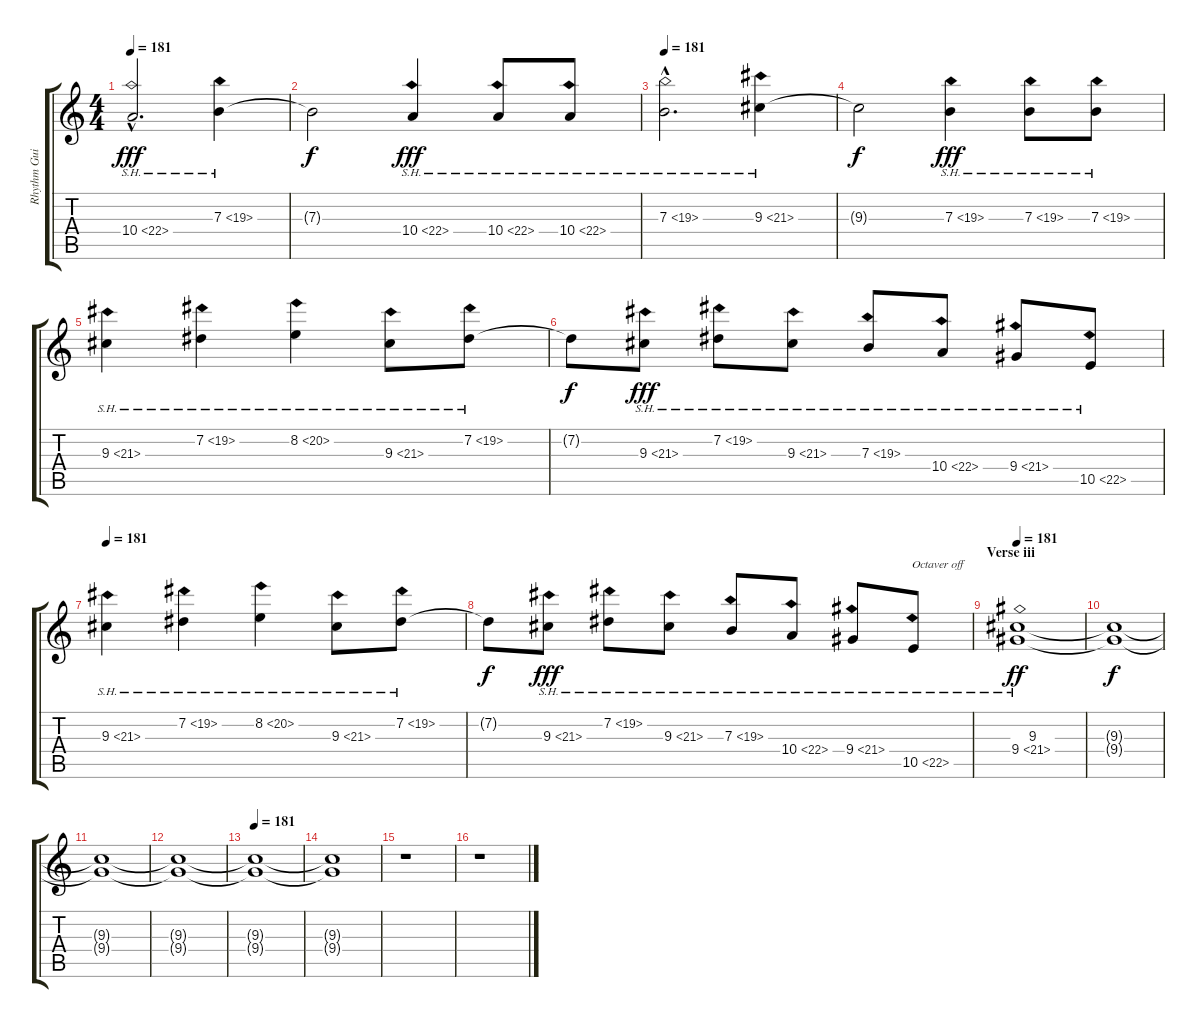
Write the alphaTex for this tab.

\track ("Rhythm Guitar" "Rhythm Gui") {instrument distortionguitar}
\staff {score tabs}
\tuning (Db4 Ab3 E3 B2 Gb2 Db2) {hide}
\ts (4 4)
\tempo 181
\clef g2
\ks c
10.4{sh 12 hac}.2{d dy fff} 7.3{sh 12}.4 |
7.3{t}.2{dy f} 10.4{sh 12}.4{dy fff} 10.4{sh 12}.8 10.4{sh 12}.8 |
\tempo 181
7.3{sh 12 hac}.2{d} 9.3{sh 12}.4 |
9.3{t}.2{dy f} 7.3{sh 12}.4{dy fff} 7.3{sh 12}.8 7.3{sh 12}.8 |
9.3{sh 12}.4 7.2{sh 12}.4 8.2{sh 12}.4 9.3{sh 12}.8 7.2{sh 12}.8 |
7.2{t}.8{dy f} 9.3{sh 12}.8{dy fff} 7.2{sh 12}.8 9.3{sh 12}.8 7.3{sh 12}.8 10.4{sh 12}.8 9.4{sh 12}.8 10.5{sh 12}.8 |
\tempo 181
9.3{sh 12}.4 7.2{sh 12}.4 8.2{sh 12}.4 9.3{sh 12}.8 7.2{sh 12}.8 |
7.2{t}.8{dy f} 9.3{sh 12}.8{dy fff} 7.2{sh 12}.8 9.3{sh 12}.8 7.3{sh 12}.8 10.4{sh 12}.8 9.4{sh 12}.8 10.5{sh 12}.8{txt "Octaver off"} |
\section ("" "Verse iii")
\tempo 181
(9.3 9.4{sh 12}).1{dy ff volume 4} |
(9.3{t} 9.4{t}).1{dy f} |
(9.3{t} 9.4{t}).1 |
(9.3{t} 9.4{t}).1 |
\tempo 181
(9.3{t} 9.4{t}).1{volume 0} |
(9.3{t} 9.4{t}).1 |
r.1{volume 14} |
r.1
